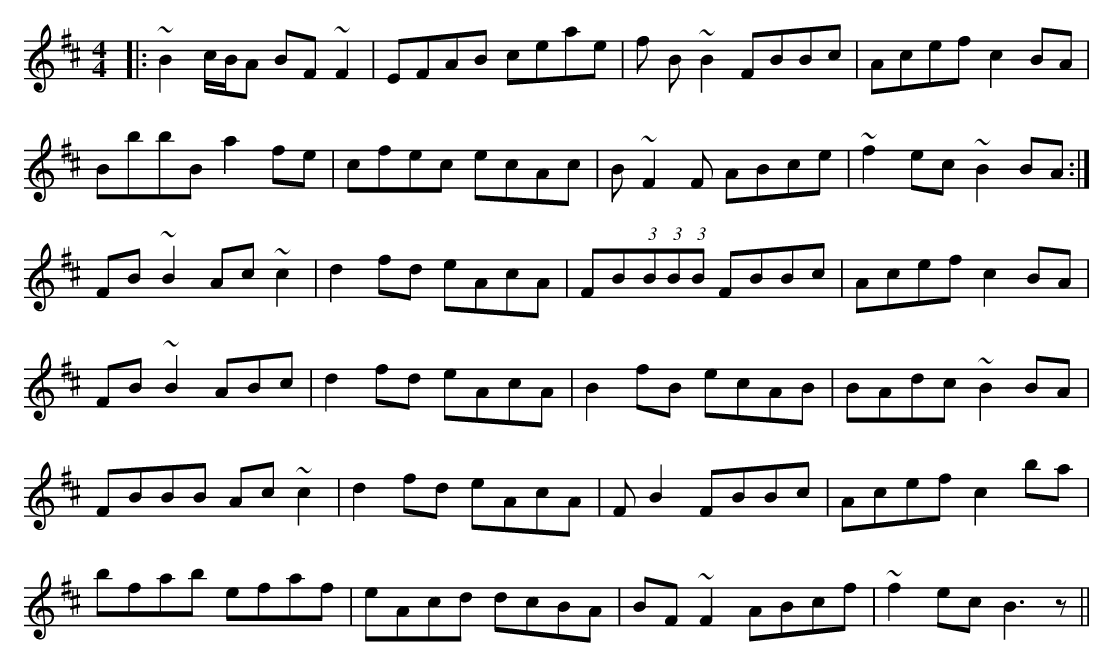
X:1
M:4/4
K:Bmin
|:~B2 c/B/A BF ~F2|EFAB ceae|f B ~B2 FBBc|Acef c2 BA|
BbbB a2 fe|cfec ecAc|B ~F2 F ABce|~f2 ec ~B2 BA:|
FB ~B2 Ac ~c2|d2 fd eAcA|FB(3:2:1B(3:2:1B(3:2:1B FBBc|Acef c2 BA|
FB ~B2 ABc|d2 fd eAcA|B2 fB ecAB|BAdc ~B2 BA|
FBBB Ac ~c2|d2 fd eAcA|F B2 FBBc|Acef c2 ba|
bfab efaf|eAcd dcBA|BF ~F2 ABcf|~f2 ec B3 z||
